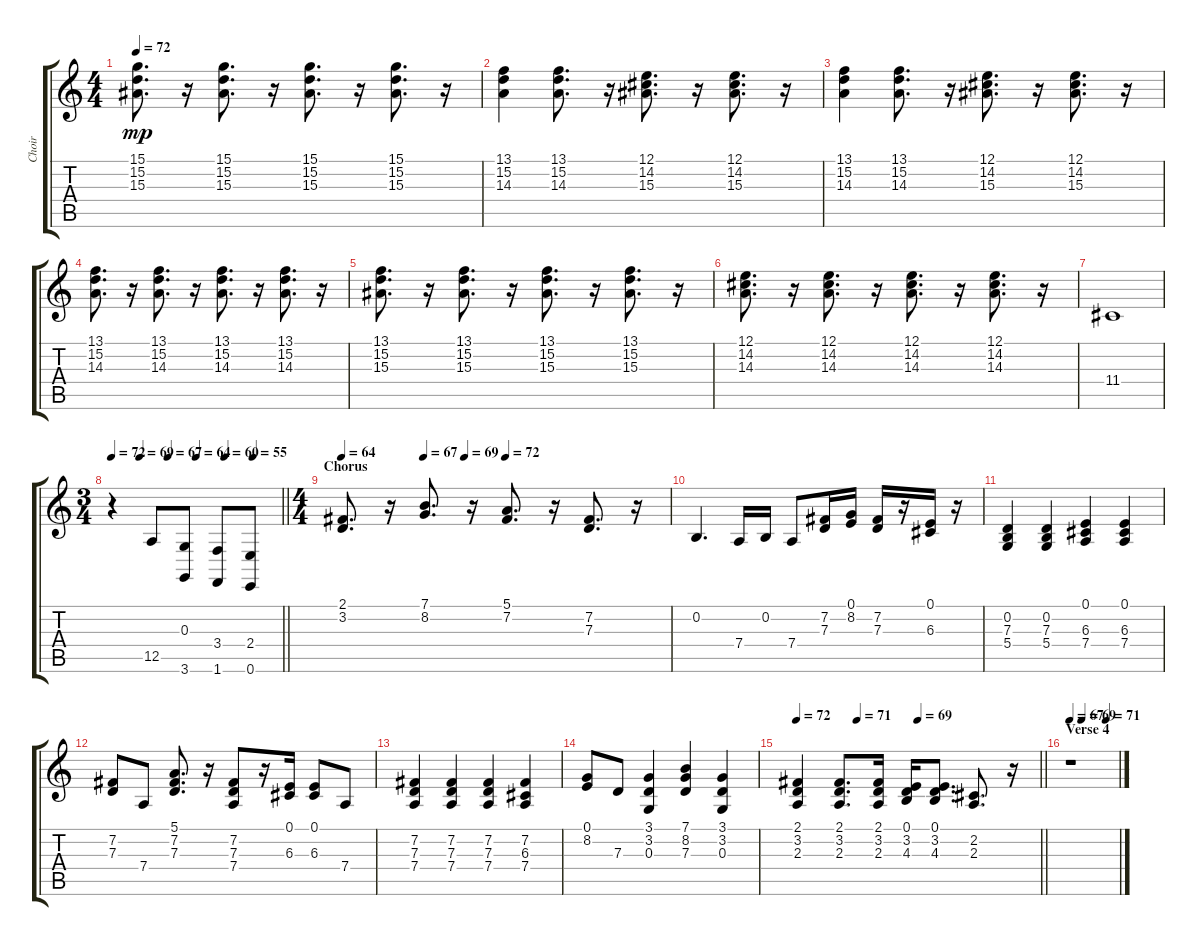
\track ("Choir" "Choir") {instrument pad4choir}
\staff {score tabs}
\tuning (E4 B3 G3 D3 A2 E2) {hide}
\ts (4 4)
\tempo 72
\clef g2
\ks c
(15.1 15.2 15.3).8{d dy mp} r.16 (15.1 15.2 15.3).8{d} r.16 (15.1 15.2 15.3).8{d} r.16 (15.1 15.2 15.3).8{d} r.16 |
(13.1 15.2 14.3).4 (13.1 15.2 14.3).8{d} r.16 (12.1 14.2 15.3).8{d} r.16 (12.1 14.2 15.3).8{d} r.16 |
(13.1 15.2 14.3).4 (13.1 15.2 14.3).8{d} r.16 (12.1 14.2 15.3).8{d} r.16 (12.1 14.2 15.3).8{d} r.16 |
(13.1 15.2 14.3).8{d} r.16 (13.1 15.2 14.3).8{d} r.16 (13.1 15.2 14.3).8{d} r.16 (13.1 15.2 14.3).8{d} r.16 |
(13.1 15.2 15.3).8{d} r.16 (13.1 15.2 15.3).8{d} r.16 (13.1 15.2 15.3).8{d} r.16 (13.1 15.2 15.3).8{d} r.16 |
(12.1 14.2 14.3).8{d} r.16 (12.1 14.2 14.3).8{d} r.16 (12.1 14.2 14.3).8{d} r.16 (12.1 14.2 14.3).8{d} r.16 |
11.4.1 |
\ts (3 4)
\tempo 72
\tempo (69 0.16666666666666666)
\tempo (67 0.3333333333333333)
\tempo (64 0.5)
\tempo (60 0.6666666666666666)
\tempo (55 0.8333333333333334)
\barLineRight lightlight
r.4 12.5.8 (0.3 3.6).8 (3.4 1.6).8 (2.4 0.6).8 |
\ts (4 4)
\section ("" "Chorus")
\tempo 64
\tempo (67 0.25)
\tempo (69 0.375)
\tempo (72 0.5)
(2.1 3.2).8{d} r.16 (7.1 8.2).8{d} r.16 (5.1 7.2).8{d} r.16 (7.2 7.3).8{d} r.16 |
0.2.4{d} 7.4.16 0.2.16 7.4.8 (7.2 7.3).16 (0.1 8.2).16 (7.2 7.3).16 r.16 (0.1 6.3).16 r.16 |
(0.2 7.3 5.4).4 (0.2 7.3 5.4).4 (0.1 6.3 7.4).4 (0.1 6.3 7.4).4 |
(7.2 7.3).8 7.4.8 (5.1 7.2 7.3).8{d} r.16 (7.2 7.3 7.4).8 r.16 (0.1 6.3).16 (0.1 6.3).8 7.4.8 |
(7.2 7.3 7.4).4 (7.2 7.3 7.4).4 (7.2 7.3 7.4).4 (7.2 6.3 7.4).4 |
(0.1 8.2).8 7.3.8 (3.1 3.2 0.3).4 (7.1 8.2 7.3).4 (3.1 3.2 0.3).4 |
\tempo 72
\tempo (71 0.25)
\tempo (69 0.5)
\barLineRight lightlight
(2.1 3.2 2.3).4 (2.1 3.2 2.3).8{d} (2.1 3.2 2.3).16 (0.1 3.2 4.3).16 (0.1 3.2 4.3).8{d} (2.2 2.3).8{d} r.16 |
\section ("" "Verse 4")
\tempo 67
\tempo (69 0.25)
\tempo (71 0.75)
r.1
